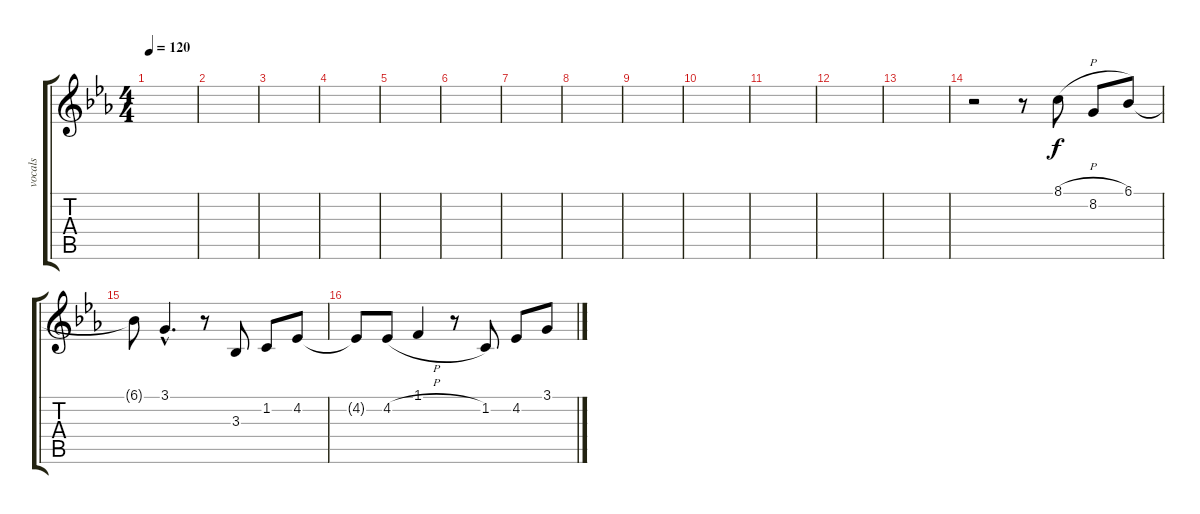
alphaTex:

\track ("vocals" "vocals") {instrument mutedtrumpet}
\staff {score tabs}
\tuning (E4 B3 G3 D3 A2 E2) {hide}
\ts (4 4)
\tempo 120
\clef g2
\ks eb
|
|
|
|
|
|
|
|
|
|
|
|
|
r.2 r.8 8.1{h}.8 8.2.8 6.1.8 |
6.1{t}.8 3.1{hac}.4{d} r.8 3.3.8 1.2.8 4.2.8 |
4.2{t}.8 4.2{h}.8 1.1.4 r.8 1.2.8 4.2.8 3.1.8
